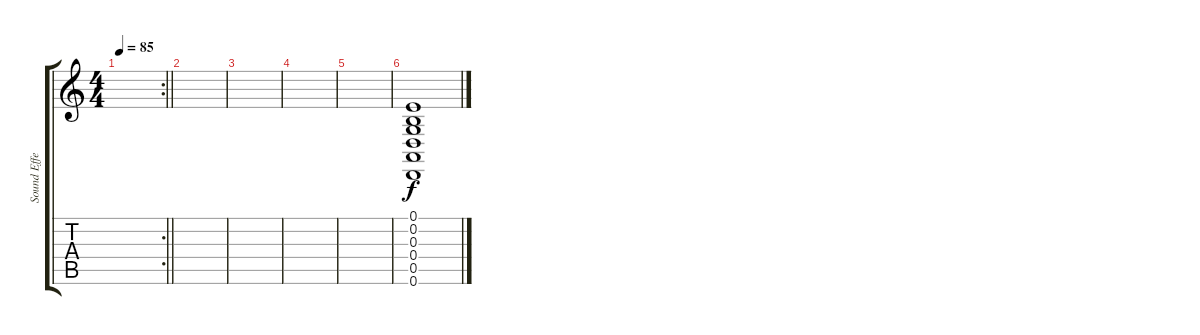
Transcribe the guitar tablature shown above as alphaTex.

\track ("Sound Effects" "Sound Effe") {instrument gunshot}
\staff {score tabs}
\tuning (E4 B3 G3 D3 A2 D2) {hide}
\rc 2
\ts (4 4)
\tempo 85
\clef g2
\barLineRight lightlight
\ks c
|
|
|
|
|
(0.1 0.2 0.3 0.4 0.5 0.6).1
